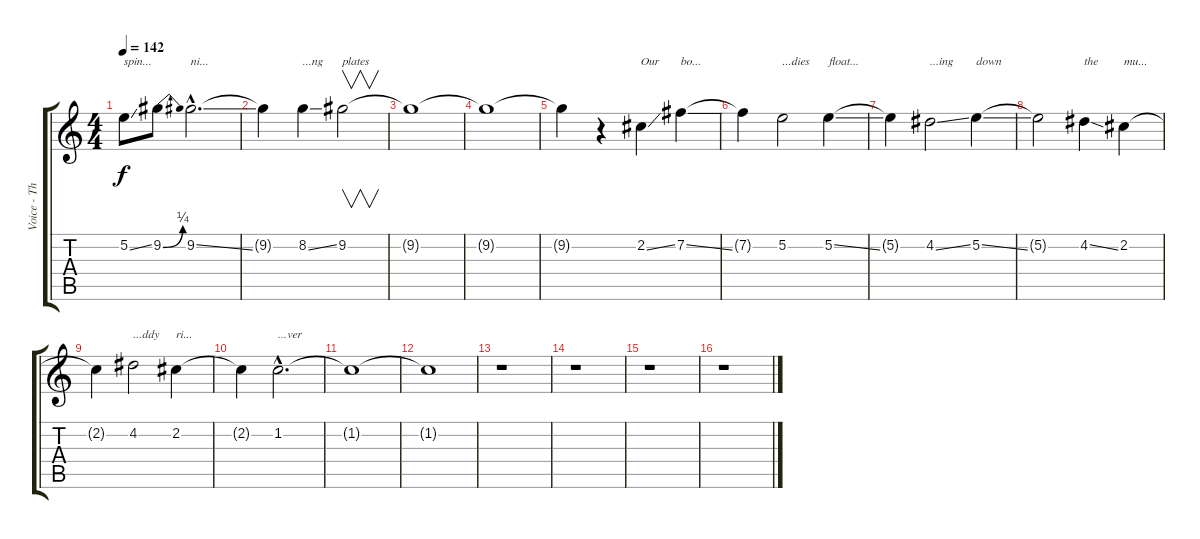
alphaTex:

\track ("Voice - Thom Yorke" "Voice - Th") {instrument acousticguitarnylon}
\staff {score tabs}
\tuning (E4 B3 G3 D3 A2 E2) {hide}
\ts (4 4)
\tempo 142
\clef g2
\ks c
5.2{ss}.8{txt "spin..." dy f} 9.2{be (bend 0 0 60 1)}.8 9.2{ss hac}.2{d txt "ni..."} |
9.2{t}.4 8.2{ss}.4{txt "...ng"} 9.2.2{v txt "plates"} |
9.2{t}.1 |
9.2{t}.1 |
9.2{t}.4 r.4 2.2{ss}.4{txt "Our"} 7.2{ss}.4{txt "bo..."} |
7.2{t}.4 5.2.2{txt "...dies"} 5.2{ss}.4{txt "float..."} |
5.2{t}.4 4.2{ss}.2{txt "...ing"} 5.2{ss}.4{txt "down"} |
5.2{t}.2 4.2{ss}.4{txt "the"} 2.2.4{txt "mu..."} |
2.2{t}.4 4.2.2{txt "...ddy"} 2.2.4{txt "ri..."} |
2.2{t}.4 1.2{hac}.2{d txt "...ver"} |
1.2{t}.1 |
1.2{t}.1 |
r.1 |
r.1 |
r.1 |
r.1
